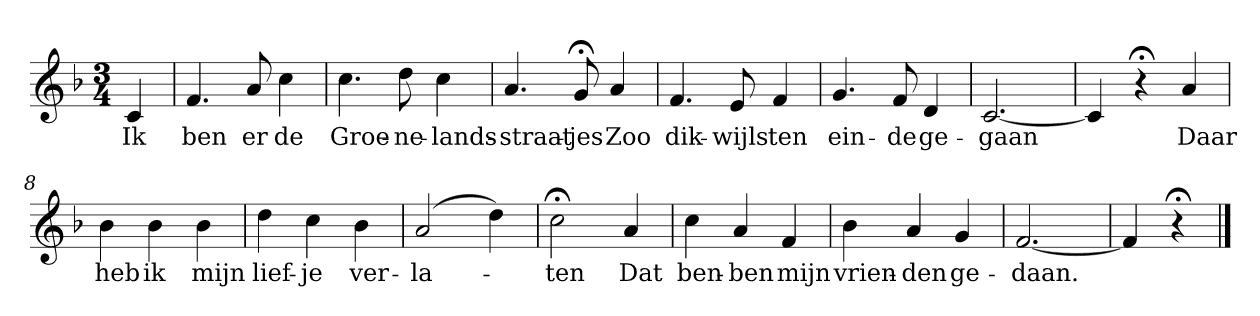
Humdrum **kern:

**kern	**text
*part1	*part1
*staff1	*staff1
*k[b-]	*
*F:	*
*M3/4	*
*MM120	*
=	=
4c	Ik
=1	=1
4.f	ben
8a	er
4cc	de
=2	=2
4.cc	Groe-
8dd	-ne-
4cc	-lands-
=3	=3
4.a	-straat-
8g;<	-jes
4a	Zoo
=4	=4
4.f	dik-
8e	-wijls
4f	ten
=5	=5
4.g	ein-
8f	-de
4d	ge-
=6	=6
[2.c	-gaan
=7	=7
4c]	.
4r;<	.
4a	Daar
=8	=8
4b-	heb
4b-	ik
4b-	mijn
=9	=9
4dd	lief-
4cc	-je
4b-	ver-
=10	=10
(2a	-la-
4dd)	.
=11	=11
2cc;<	-ten
4a	Dat
=12	=12
4cc	ben-
4a	-ben
4f	mijn
=13	=13
4b-	vrien-
4a	-den
4g	ge-
=14	=14
[2.f	-daan.
=15	=15
4f]	.
4r;<	.
==	==
*-	*-
